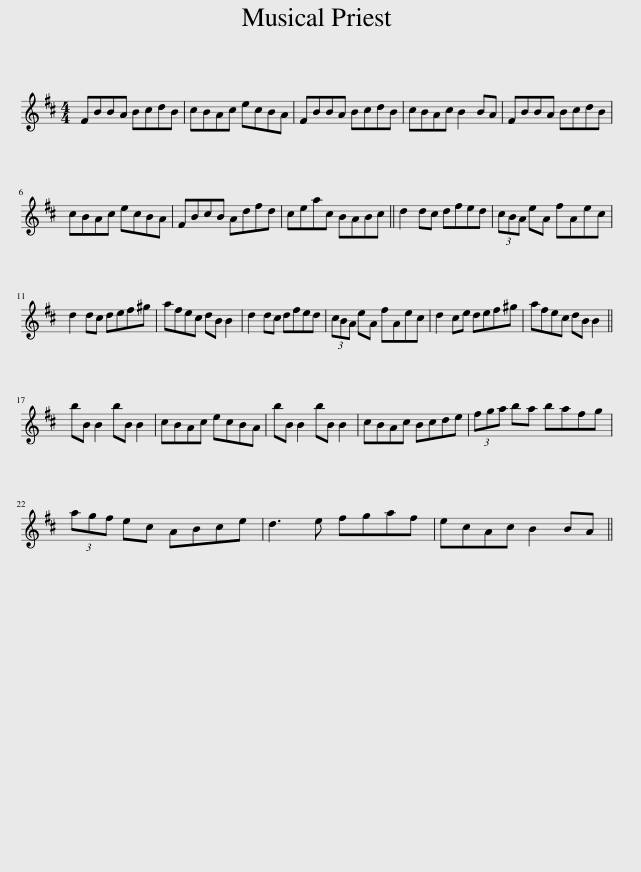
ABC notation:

X:1
L:1/8
M:4/4
I:linebreak $
K:Bmin
V:1 treble
V:1
 FBBA BcdB | cBAc ecBA | FBBA BcdB | cBAc B2 BA | FBBA BcdB |$ %5
 cBAc ecBA | FBcB Adfd | ceac BABc || d2 dc dfed | (3cBA eA fAec |$ %10
 d2 dc def^g | afec dB B2 | d2 dc dfed | (3cBA eA fAec | d2 ce def^g | %15
 afec dB B2 ||$ bB B2 bB B2 | cBAc ecBA | bB B2 bB B2 | cBAc Bcde | %20
 (3fga ba bafg |$ (3agf ec ABce | d3 e fgaf | ecAc B2 BA || %24
